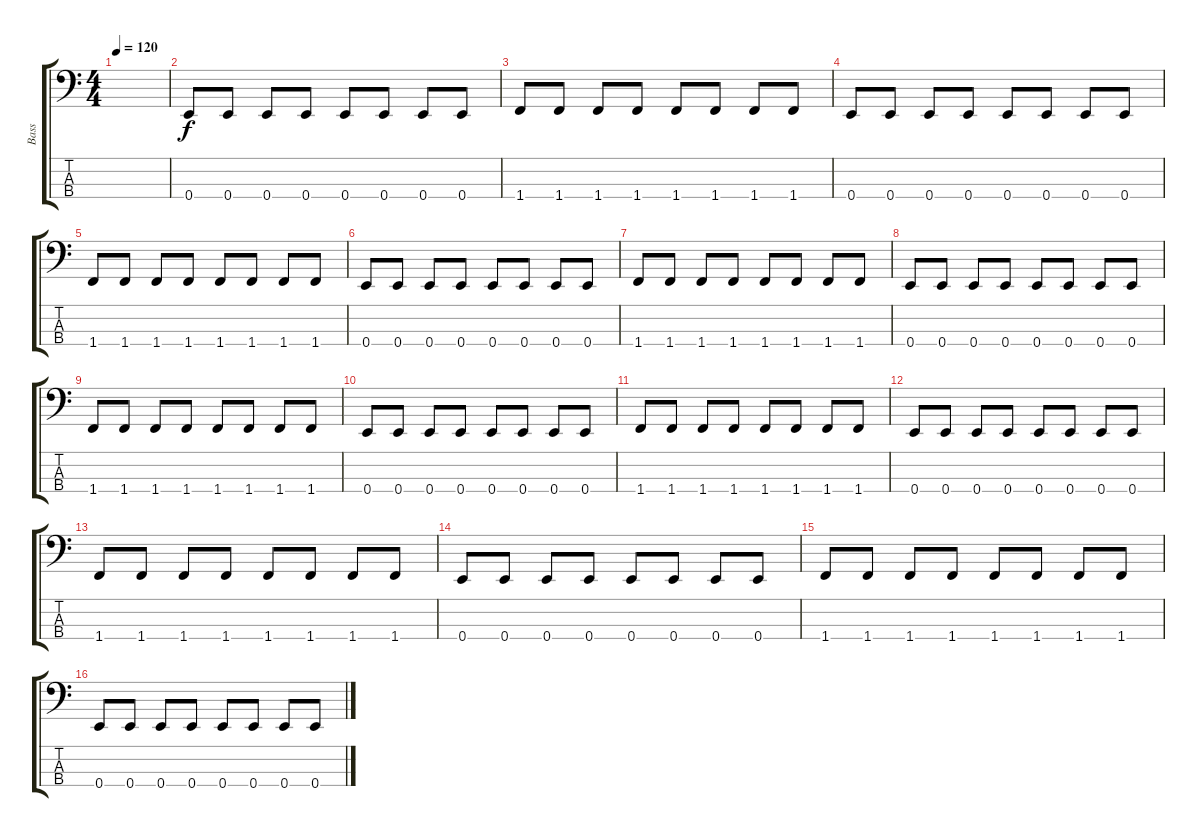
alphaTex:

\track ("Bass" "Bass") {instrument electricbassfinger}
\staff {score tabs}
\tuning (G2 D2 A1 E1) {hide}
\ts (4 4)
\tempo 120
\clef f4
\ks c
|
0.4.8 0.4.8 0.4.8 0.4.8 0.4.8 0.4.8 0.4.8 0.4.8 |
1.4.8 1.4.8 1.4.8 1.4.8 1.4.8 1.4.8 1.4.8 1.4.8 |
0.4.8 0.4.8 0.4.8 0.4.8 0.4.8 0.4.8 0.4.8 0.4.8 |
1.4.8 1.4.8 1.4.8 1.4.8 1.4.8 1.4.8 1.4.8 1.4.8 |
0.4.8 0.4.8 0.4.8 0.4.8 0.4.8 0.4.8 0.4.8 0.4.8 |
1.4.8 1.4.8 1.4.8 1.4.8 1.4.8 1.4.8 1.4.8 1.4.8 |
0.4.8 0.4.8 0.4.8 0.4.8 0.4.8 0.4.8 0.4.8 0.4.8 |
1.4.8 1.4.8 1.4.8 1.4.8 1.4.8 1.4.8 1.4.8 1.4.8 |
0.4.8 0.4.8 0.4.8 0.4.8 0.4.8 0.4.8 0.4.8 0.4.8 |
1.4.8 1.4.8 1.4.8 1.4.8 1.4.8 1.4.8 1.4.8 1.4.8 |
0.4.8 0.4.8 0.4.8 0.4.8 0.4.8 0.4.8 0.4.8 0.4.8 |
1.4.8 1.4.8 1.4.8 1.4.8 1.4.8 1.4.8 1.4.8 1.4.8 |
0.4.8 0.4.8 0.4.8 0.4.8 0.4.8 0.4.8 0.4.8 0.4.8 |
1.4.8 1.4.8 1.4.8 1.4.8 1.4.8 1.4.8 1.4.8 1.4.8 |
0.4.8 0.4.8 0.4.8 0.4.8 0.4.8 0.4.8 0.4.8 0.4.8
